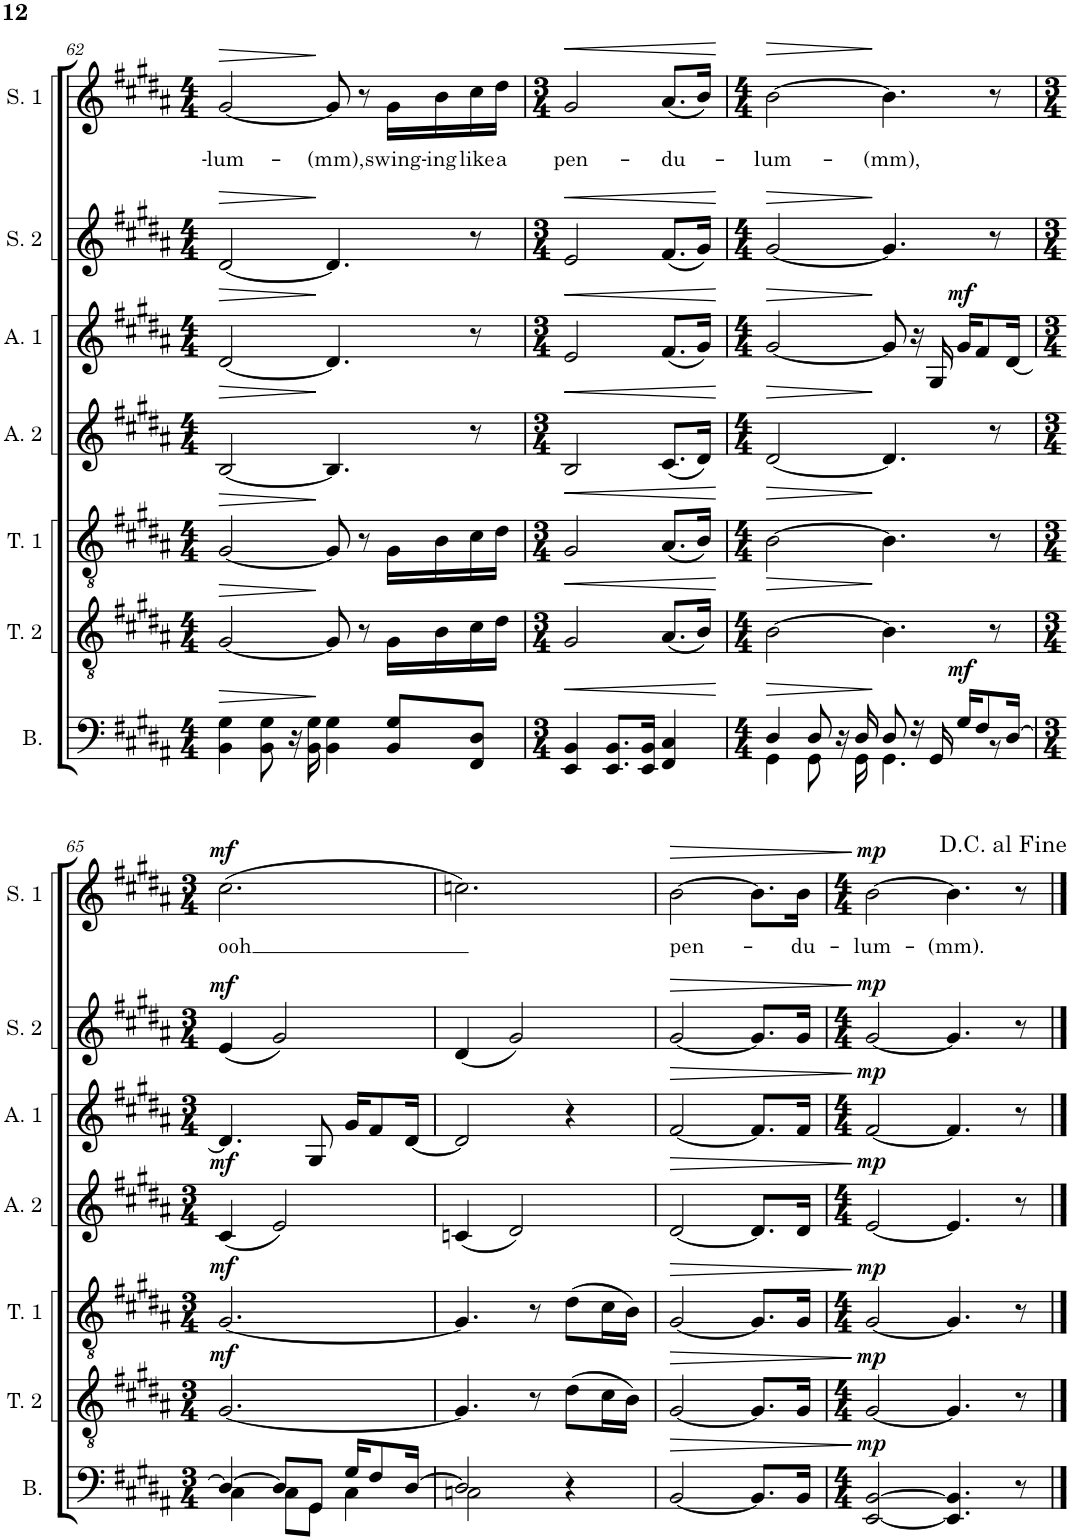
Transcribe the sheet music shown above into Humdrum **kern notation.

**kern	**dynam	**kern	**dynam	**kern	**dynam	**kern	**dynam	**kern	**dynam	**kern	**dynam	**kern	**text	**dynam
*part7	*part7	*part6	*part6	*part5	*part5	*part4	*part4	*part3	*part3	*part2	*part2	*part1	*part1	*part1
*staff7	*staff7	*staff6	*staff6	*staff5	*staff5	*staff4	*staff4	*staff3	*staff3	*staff2	*staff2	*staff1	*staff1	*staff1
*I"Bass	*	*I"Tenor 2	*	*I"Tenor 1	*	*I"Alt 2	*	*I"Alt 1	*	*I"Sopran 2	*	*I"Sopran 1	*	*
*I'B.	*	*I'T. 2	*	*I'T. 1	*	*I'A. 2	*	*I'A. 1	*	*I'S. 2	*	*I'S. 1	*	*
!!LO:PB:g=z
*clefF4	*	*clefGv2	*	*clefGv2	*	*clefG2	*	*clefG2	*	*clefG2	*	*clefG2	*	*
*k[f#c#g#d#a#]	*	*k[f#c#g#d#a#]	*	*k[f#c#g#d#a#]	*	*k[f#c#g#d#a#]	*	*k[f#c#g#d#a#]	*	*k[f#c#g#d#a#]	*	*k[f#c#g#d#a#]	*	*
*M4/4	*	*M4/4	*	*M4/4	*	*M4/4	*	*M4/4	*	*M4/4	*	*M4/4	*	*
=62	=62	=62	=62	=62	=62	=62	=62	=62	=62	=62	=62	=62	=62	=62
!	!LO:HP:b	!	!LO:HP:b	!	!LO:HP:b	!	!LO:HP:b	!	!LO:HP:b	!	!LO:HP:b	!	!LO:LY:b	!LO:HP:b
4BB\ 4G#\	>	[2G#/	>	[2G#/	>	[2B/	>	[2d#/	>	[2d#/	>	[2g#/	-lum-	>
8BB\ 8G#\	.	.	.	.	.	.	.	.	.	.	.	.	.	.
16r	.	.	.	.	.	.	.	.	.	.	.	.	.	.
16BB\ 16G#\	.	.	.	.	.	.	.	.	.	.	.	.	.	.
!	!	!	!	!	!	!	!	!	!	!	!	!	!LO:LY:b	!
4BB\ 4G#\	]	8G#/]	]	8G#/]	]	4.B/]	]	4.d#/]	]	4.d#/]	]	8g#/]	-(mm),	]
.	.	8r	.	8r	.	.	.	.	.	.	.	8r	.	.
!	!	!	!	!	!	!	!	!	!	!	!	!	!LO:LY:b	!
8BB/ 8G#/L	.	16G#\LL	.	16G#\LL	.	.	.	.	.	.	.	16g#\LL	swing-	.
!	!	!	!	!	!	!	!	!	!	!	!	!	!LO:LY:b	!
.	.	16B\	.	16B\	.	.	.	.	.	.	.	16b\	-ing	.
!	!	!	!	!	!	!	!	!	!	!	!	!	!LO:LY:b	!
8FF#/ 8D#/J	.	16c#\	.	16c#\	.	8r	.	8r	.	8r	.	16cc#\	like	.
!	!	!	!	!	!	!	!	!	!	!	!	!	!LO:LY:b	!
.	.	16d#\JJ	.	16d#\JJ	.	.	.	.	.	.	.	16dd#\JJ	a	.
=63	=63	=63	=63	=63	=63	=63	=63	=63	=63	=63	=63	=63	=63	=63
*M3/4	*	*M3/4	*	*M3/4	*	*M3/4	*	*M3/4	*	*M3/4	*	*M3/4	*	*
!	!LO:HP:b	!	!LO:HP:b	!	!LO:HP:b	!	!LO:HP:b	!	!LO:HP:b	!	!LO:HP:b	!	!LO:LY:b	!LO:HP:b
4EE/ 4BB/	<	2G#/	<	2G#/	<	2B/	<	2e/	<	2e/	<	2g#/	pen-	<
8.EE/ 8.BB/L	.	.	.	.	.	.	.	.	.	.	.	.	.	.
16EE/ 16BB/Jk	.	.	.	.	.	.	.	.	.	.	.	.	.	.
!	!	!	!	!	!	!	!	!	!	!	!	!	!LO:LY:b	!
4FF#/ 4C#/	.	(8.A#/L	.	(8.A#/L	.	(8.c#/L	.	(8.f#/L	.	(8.f#/L	.	(8.a#/L	-du-	.
.	.	16B/Jk)	.	16B/Jk)	.	16d#/Jk)	.	16g#/Jk)	.	16g#/Jk)	.	16b/Jk)	.	.
.	[	.	[	.	[	.	[	.	[	.	[	.	.	[
=64	=64	=64	=64	=64	=64	=64	=64	=64	=64	=64	=64	=64	=64	=64
*M4/4	*	*M4/4	*	*M4/4	*	*M4/4	*	*M4/4	*	*M4/4	*	*M4/4	*	*
!	!LO:HP:b	!	!LO:HP:b	!	!LO:HP:b	!	!LO:HP:b	!	!LO:HP:b	!	!LO:HP:b	!	!LO:LY:b	!LO:HP:b
*^	*	*	*	*	*	*	*	*	*	*	*	*	*	*
4D#/	4GG#\	>	[2B\	>	[2B\	>	[2d#/	>	[2g#/	>	[2g#/	>	[2b\	-lum-	>
8D#/	8GG#\	.	.	.	.	.	.	.	.	.	.	.	.	.	.
16r	16ryy	.	.	.	.	.	.	.	.	.	.	.	.	.	.
16D#/	16GG#\	.	.	.	.	.	.	.	.	.	.	.	.	.	.
!	!	!	!	!	!	!	!	!	!	!	!	!	!	!LO:LY:b	!
8D#/	4.GG#\	]	4.B\]	]	4.B\]	]	4.d#/]	]	8g#/]	]	4.g#/]	]	4.b\]	-(mm),	]
16r	.	.	.	.	.	.	.	.	16r	.	.	.	.	.	.
16GG#/	.	.	.	.	.	.	.	.	16G#/	.	.	.	.	.	.
!	!	!LO:DY:a	!	!	!	!	!	!	!	!LO:DY:a	!	!	!	!	!
16G#/KL	.	mf	.	.	.	.	.	.	16g#/KL	mf	.	.	.	.	.
8F#/	.	.	.	.	.	.	.	.	8f#/	.	.	.	.	.	.
.	8r	.	8r	.	8r	.	8r	.	.	.	8r	.	8r	.	.
[16D#/Jk	.	.	.	.	.	.	.	.	[16d#/Jk	.	.	.	.	.	.
!!LO:LB:g=z
=65	=65	=65	=65	=65	=65	=65	=65	=65	=65	=65	=65	=65	=65	=65	=65
*M3/4	*	*	*M3/4	*	*M3/4	*	*M3/4	*	*M3/4	*	*M3/4	*	*M3/4	*	*
!	!	!	!	!LO:DY:a	!	!LO:DY:a	!	!LO:DY:a	!	!	!	!LO:DY:a	!	!LO:LY:b	!LO:DY:a
4D#/_	4C#\	.	[2.G#/	mf	[2.G#/	mf	(4c#/	mf	4.d#/]	.	(4e/	mf	(2.cc#\	ooh	mf
8D#/L]	8C#\L	.	.	.	.	.	2e/)	.	.	.	2g#/)	.	.	.	.
8GG#/J	8GG#\J	.	.	.	.	.	.	.	8G#/	.	.	.	.	.	.
16G#/KL	4C#\	.	.	.	.	.	.	.	16g#/KL	.	.	.	.	.	.
8F#/	.	.	.	.	.	.	.	.	8f#/	.	.	.	.	.	.
[16D#/Jk	.	.	.	.	.	.	.	.	[16d#/Jk	.	.	.	.	.	.
=66	=66	=66	=66	=66	=66	=66	=66	=66	=66	=66	=66	=66	=66	=66	=66
2D#/]	2Cn\	.	4.G#/]	.	4.G#/]	.	(4cn/	.	2d#/]	.	(4d#/	.	2.ccn\)	.	.
.	.	.	.	.	.	.	2d#/)	.	.	.	2g#/)	.	.	.	.
.	.	.	8r	.	8r	.	.	.	.	.	.	.	.	.	.
4r	4ryy	.	(8d#\L	.	(8d#\L	.	.	.	4r	.	.	.	.	.	.
.	.	.	16c#\L	.	16c#\L	.	.	.	.	.	.	.	.	.	.
.	.	.	16B\JJ)	.	16B\JJ)	.	.	.	.	.	.	.	.	.	.
*v	*v	*	*	*	*	*	*	*	*	*	*	*	*	*	*
=67	=67	=67	=67	=67	=67	=67	=67	=67	=67	=67	=67	=67	=67	=67
!	!LO:HP:b	!	!LO:HP:b	!	!LO:HP:b	!	!LO:HP:b	!	!LO:HP:b	!	!LO:HP:b	!	!LO:LY:b	!LO:HP:b
[2BB/	>	[2G#/	>	[2G#/	>	[2d#/	>	[2f#/	>	[2g#/	>	[2b\	pen-	>
8.BB/L]	.	8.G#/L]	.	8.G#/L]	.	8.d#/L]	.	8.f#/L]	.	8.g#/L]	.	8.b\L]	.	.
!	!	!	!	!	!	!	!	!	!	!	!	!	!LO:LY:b	!
16BB/Jk	.	16G#/Jk	.	16G#/Jk	.	16d#/Jk	.	16f#/Jk	.	16g#/Jk	.	16b\Jk	-du-	.
.	]	.	]	.	]	.	]	.	]	.	]	.	.	]
=68	=68	=68	=68	=68	=68	=68	=68	=68	=68	=68	=68	=68	=68	=68
*M4/4	*	*M4/4	*	*M4/4	*	*M4/4	*	*M4/4	*	*M4/4	*	*M4/4	*	*
!	!LO:DY:a	!	!LO:DY:a	!	!LO:DY:a	!	!LO:DY:a	!	!LO:DY:a	!	!LO:DY:a	!	!LO:LY:b	!LO:DY:a
[2EE/ [2BB/	mp	[2G#/	mp	[2G#/	mp	[2e/	mp	[2f#/	mp	[2g#/	mp	[2b\	-lum-	mp
!	!	!	!	!	!	!	!	!	!	!	!	!	!LO:LY:b	!
4.EE/] 4.BB/]	.	4.G#/]	.	4.G#/]	.	4.e/]	.	4.f#/]	.	4.g#/]	.	4.b\]	-(mm).	.
8r	.	8r	.	8r	.	8r	.	8r	.	8r	.	8r	.	.
==	==	==	==	==	==	==	==	==	==	==	==	==	==	==
*-	*-	*-	*-	*-	*-	*-	*-	*-	*-	*-	*-	*-	*-	*-
